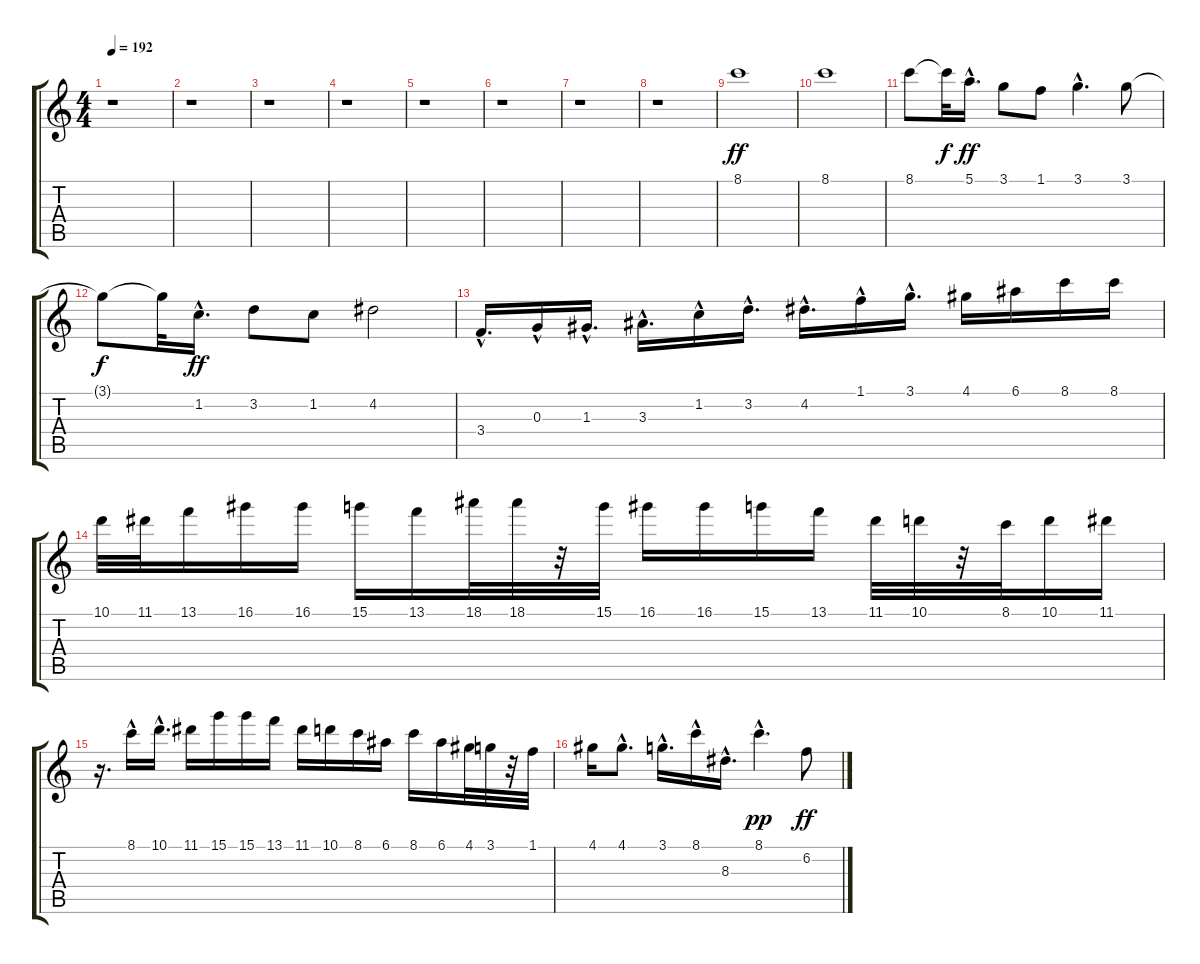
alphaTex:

\track "" {instrument distortionguitar}
\staff {score tabs}
\tuning (E4 B3 G3 D3 A2 E2) {hide}
\ts (4 4)
\tempo 192
\clef g2
\ks c
r.1{dy f} |
r.1 |
r.1 |
r.1 |
r.1 |
r.1 |
r.1 |
r.1 |
8.1.1{dy ff} |
8.1.1 |
8.1.8 8.1{t}.32{dy f} 5.1{hac}.16{d dy ff} 3.1.8 1.1.8 3.1{hac}.4{d} 3.1.8 |
3.1{t}.8{dy f} 3.1{t}.32 1.2{hac}.16{d dy ff} 3.2.8 1.2.8 4.2.2 |
3.4{hac}.16{d} 0.3{hac}.16 1.3{hac}.16{d} 3.3{hac}.16{d} 1.2{hac}.16 3.2{hac}.16{d} 4.2{hac}.16{d} 1.1{hac}.16 3.1{hac}.16{d} 4.1.16 6.1.16 8.1.16 8.1.16 |
10.1.32 11.1.32 13.1.16 16.1.16 16.1.16 15.1.16 13.1.16 18.1.32 18.1.32 r.32 15.1.32 16.1.16 16.1.16 15.1.16 13.1.16 11.1.32 10.1.32 r.32 8.1.32 10.1.16 11.1.16 |
r.16{d} 8.1{hac}.16 10.1{hac}.16{d} 11.1.16 15.1.16 15.1.16 13.1.16 11.1.16 10.1.16 8.1.16 6.1.16 8.1.16 6.1.16 4.1.32 3.1.32 r.32 1.1.32 |
4.1.16 4.1{hac}.8{d} 3.1{hac}.16{d} 8.1{hac}.16 8.3{hac}.16{d} 8.1{hac}.4{d dy pp} 6.2.8{dy ff}
